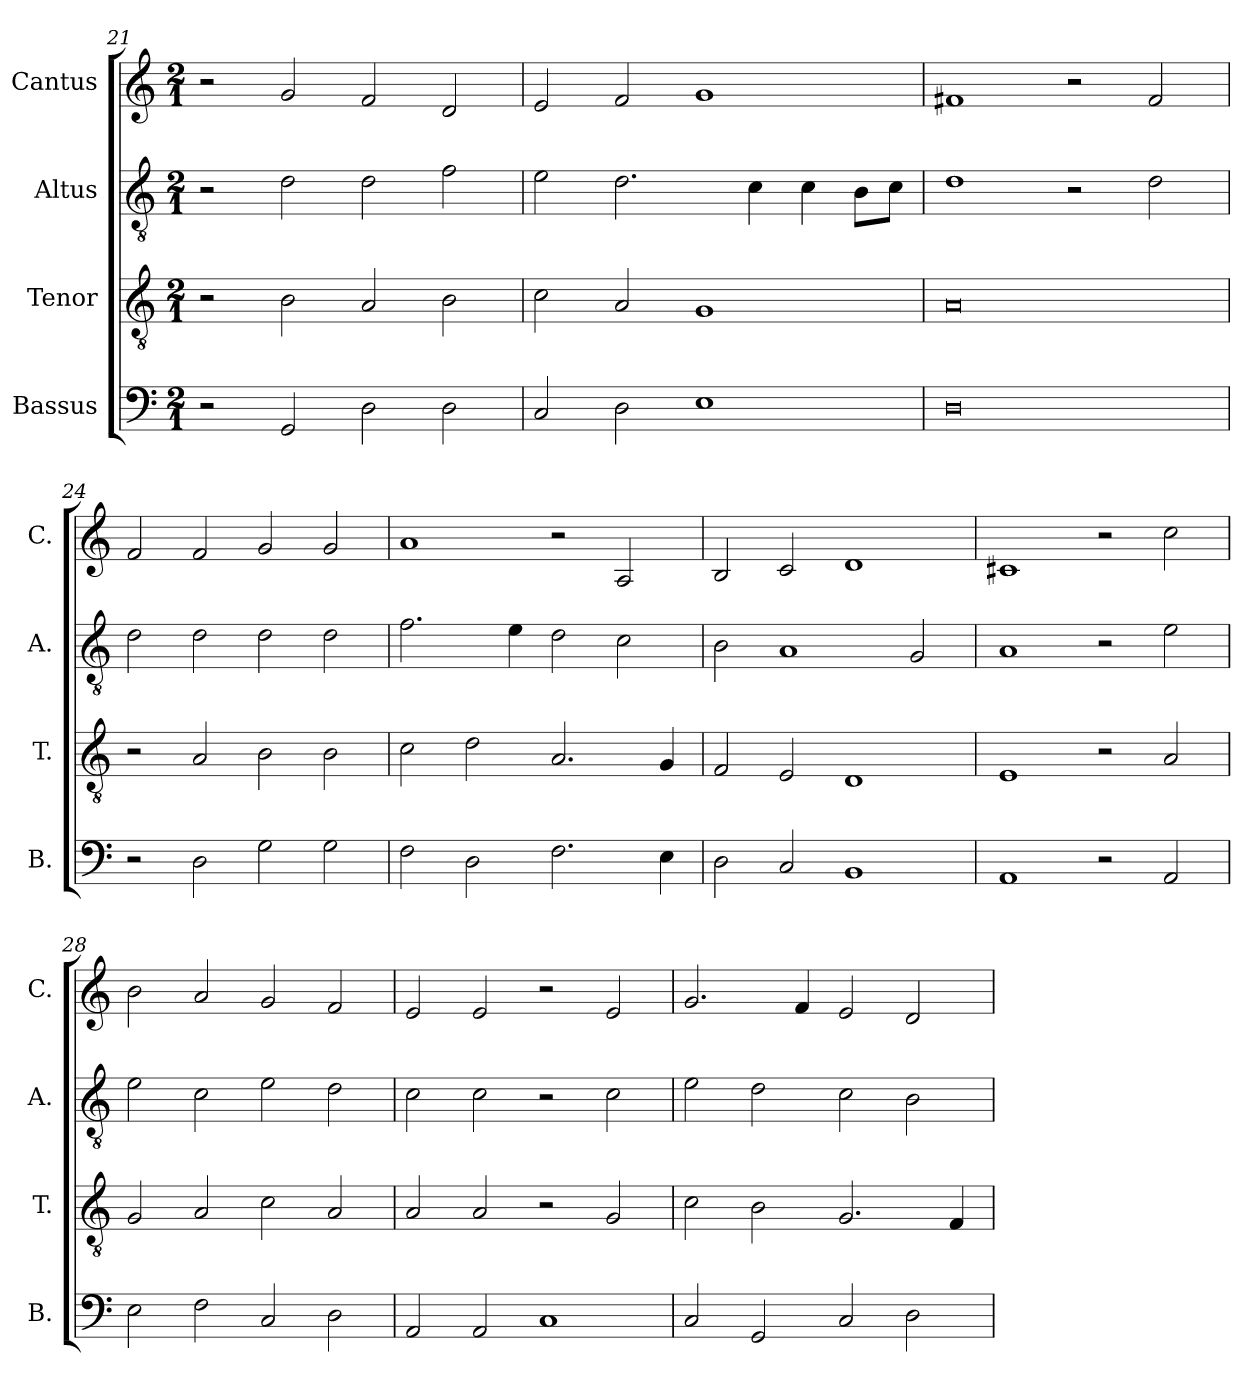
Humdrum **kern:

**kern	**kern	**kern	**kern
*part4	*part3	*part2	*part1
*staff4	*staff3	*staff2	*staff1
*I"Bassus	*I"Tenor	*I"Altus	*I"Cantus
*I'B.	*I'T.	*I'A.	*I'C.
*clefF4	*clefGv2	*clefGv2	*clefG2
*k[]	*k[]	*k[]	*k[]
*M2/1	*M2/1	*M2/1	*M2/1
=21	=21	=21	=21
2r	2r	2r	2r
2GG/	2B\	2d\	2g/
2D\	2A/	2d\	2f/
2D\	2B\	2f\	2d/
=22	=22	=22	=22
2C/	2c\	2e\	2e/
2D\	2A/	2.d\	2f/
1E	1G	.	1g
.	.	4c\	.
.	.	4c\	.
.	.	8B\L	.
.	.	8c\J	.
=23	=23	=23	=23
0D	0A	1d	1f#X
.	.	2r	2r
.	.	2d\	2f#/
=24	=24	=24	=24
2r	2r	2d\	2f/
2D\	2A/	2d\	2f/
2G\	2B\	2d\	2g/
2G\	2B\	2d\	2g/
!!LO:LB:g=z
=25	=25	=25	=25
2F\	2c\	2.f\	1a
2D\	2d\	.	.
.	.	4e\	.
2.F\	2.A/	2d\	2r
.	.	2c\	2A/
4E\	4G/	.	.
=26	=26	=26	=26
2D\	2F/	2B\	2B/
2C/	2E/	1A	2c/
1BB	1D	.	1d
.	.	2G/	.
=27	=27	=27	=27
1AA	1E	1A	1c#X
2r	2r	2r	2r
2AA/	2A/	2e\	2cc\
=28	=28	=28	=28
2E\	2G/	2e\	2b\
2F\	2A/	2c\	2a/
2C/	2c\	2e\	2g/
2D\	2A/	2d\	2f/
=29	=29	=29	=29
2AA/	2A/	2c\	2e/
2AA/	2A/	2c\	2e/
1C	2r	2r	2r
.	2G/	2c\	2e/
=30	=30	=30	=30
2C/	2c\	2e\	2.g/
2GG/	2B\	2d\	.
.	.	.	4f/
2C/	2.G/	2c\	2e/
2D\	.	2B\	2d/
.	4F/	.	.
=	=	=	=
*-	*-	*-	*-
